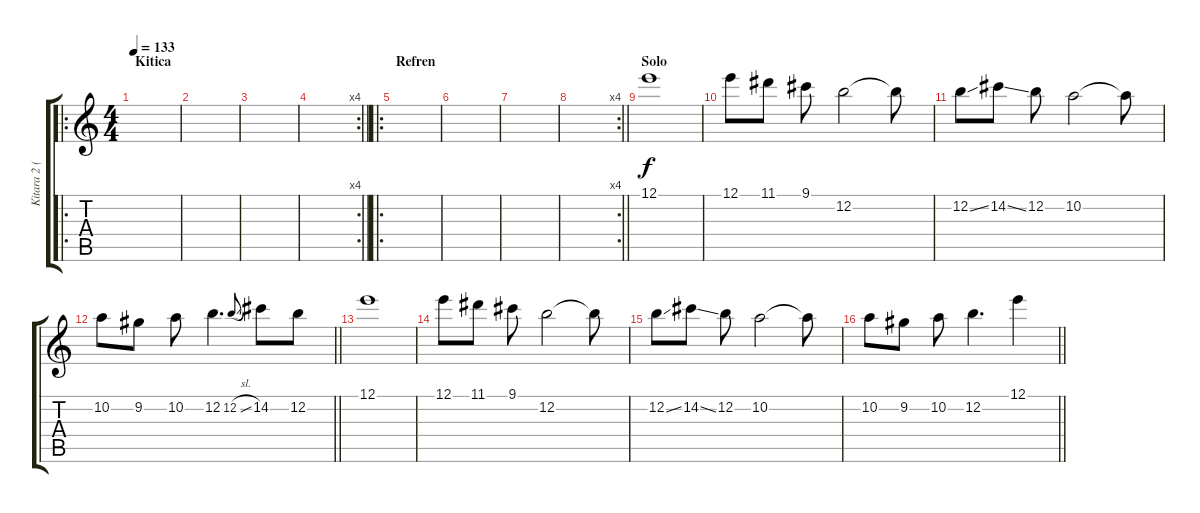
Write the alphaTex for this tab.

\track ("Kitara 2 (solo)" "Kitara 2 (") {instrument overdrivenguitar}
\staff {score tabs}
\tuning (E4 B3 G3 D3 A2 E2) {hide}
\ro
\ts (4 4)
\section ("" "Kitica")
\tempo 133
\clef g2
\ks c
|
|
|
\rc 4
\barLineRight lightlight
|
\ro
\section ("" "Refren")
|
|
|
\rc 4
\barLineRight lightlight
|
\section ("" "Solo")
12.1.1 |
12.1.8 11.1.8 9.1.8 12.2.2 12.2{t}.8 |
12.2{ss}.8 14.2{ss}.8 12.2.8 10.2.2 10.2{t}.8 |
\barLineRight lightlight
10.2.8 9.2.8 10.2.8 12.2.4{d} 12.2{sl}.8{gr onbeat} 14.2.8 12.2.8 |
12.1.1 |
12.1.8 11.1.8 9.1.8 12.2.2 12.2{t}.8 |
12.2{ss}.8 14.2{ss}.8 12.2.8 10.2.2 10.2{t}.8 |
\barLineRight lightlight
10.2.8 9.2.8 10.2.8 12.2.4{d} 12.1.4
